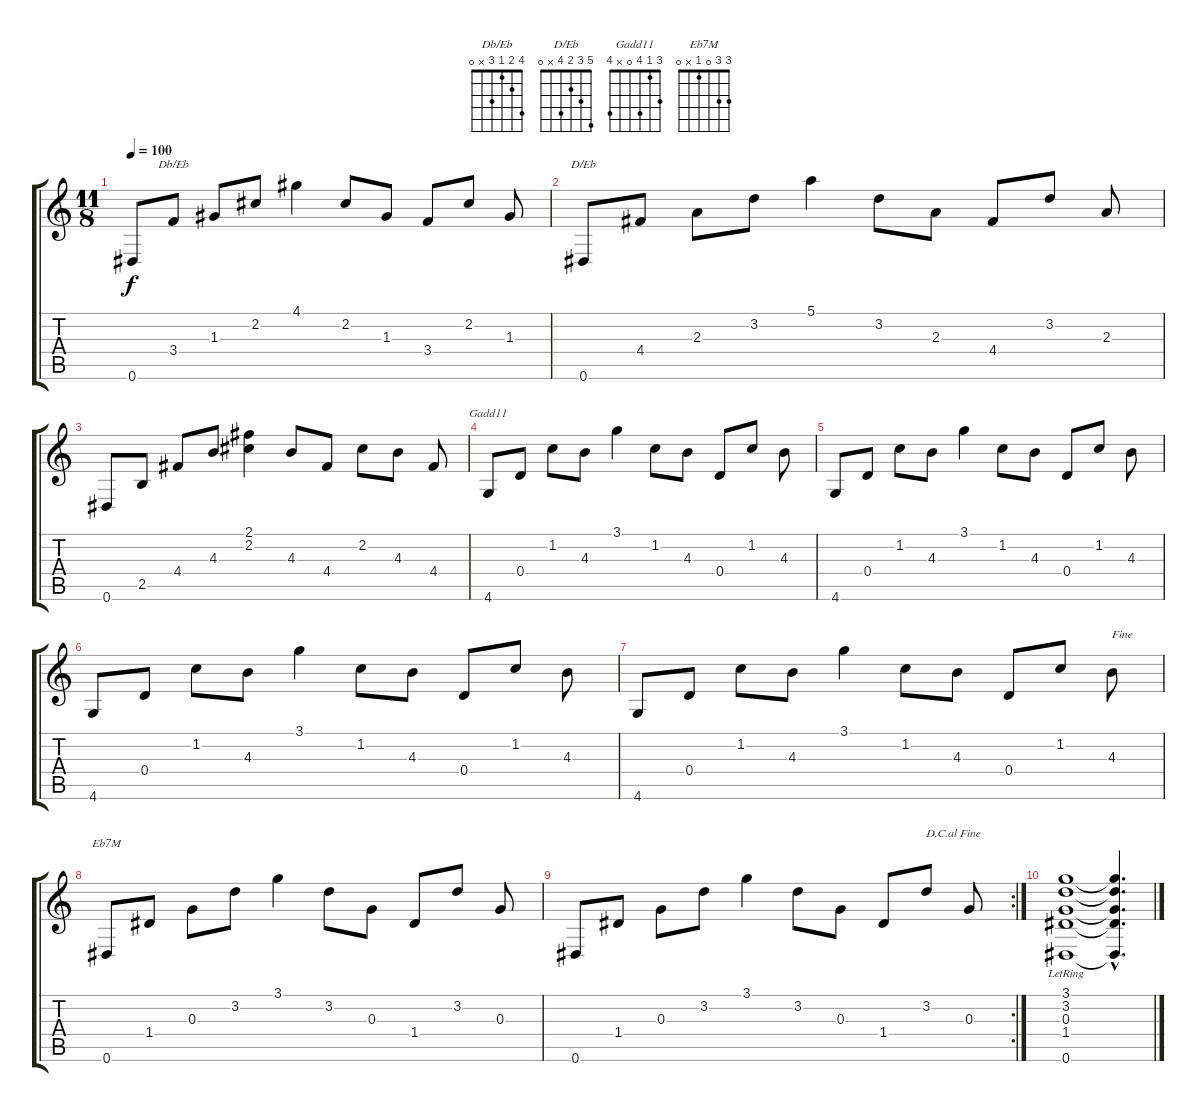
\track "" {instrument acousticguitarsteel}
\staff {score tabs}
\tuning (E4 B3 G3 D3 A2 Eb2) {hide}
\chord ("Db/Eb" 4 2 1 3 x 0)
\chord ("D/Eb" 5 3 2 4 x 0)
\chord ("Gadd11" 3 1 4 0 x 4)
\chord ("Eb7M" 3 3 0 1 x 0)
\ts (11 8)
\tempo 100
\clef g2
\ks c
0.6.8{dy f} 3.4.8{ch "Db/Eb"} 1.3.8 2.2.8 4.1.4 2.2.8 1.3.8 3.4.8 2.2.8 1.3.8 |
0.6.8{ch "D/Eb"} 4.4.8 2.3.8 3.2.8 5.1.4 3.2.8 2.3.8 4.4.8 3.2.8 2.3.8 |
0.6.8 2.5.8 4.4.8 4.3.8 (2.1 2.2).4 4.3.8 4.4.8 2.2.8 4.3.8 4.4.8 |
4.6.8{ch "Gadd11"} 0.4.8 1.2.8 4.3.8 3.1.4 1.2.8 4.3.8 0.4.8 1.2.8 4.3.8 |
4.6.8 0.4.8 1.2.8 4.3.8 3.1.4 1.2.8 4.3.8 0.4.8 1.2.8 4.3.8 |
4.6.8 0.4.8 1.2.8 4.3.8 3.1.4 1.2.8 4.3.8 0.4.8 1.2.8 4.3.8 |
4.6.8 0.4.8 1.2.8 4.3.8 3.1.4 1.2.8 4.3.8 0.4.8 1.2.8 4.3.8{txt "Fine"} |
0.6.8{ch "Eb7M"} 1.4.8 0.3.8 3.2.8 3.1.4 3.2.8 0.3.8 1.4.8 3.2.8 0.3.8 |
\rc 2
0.6.8 1.4.8 0.3.8 3.2.8 3.1.4 3.2.8 0.3.8 1.4.8 3.2.8{txt "D.C.al Fine"} 0.3.8 |
(3.1{lr} 3.2{lr} 0.3{lr} 1.4{lr} 0.6{lr}).1 (3.1{hac t} 3.2{hac t} 0.3{hac t} 1.4{hac t} 0.6{hac t}).4{d}
